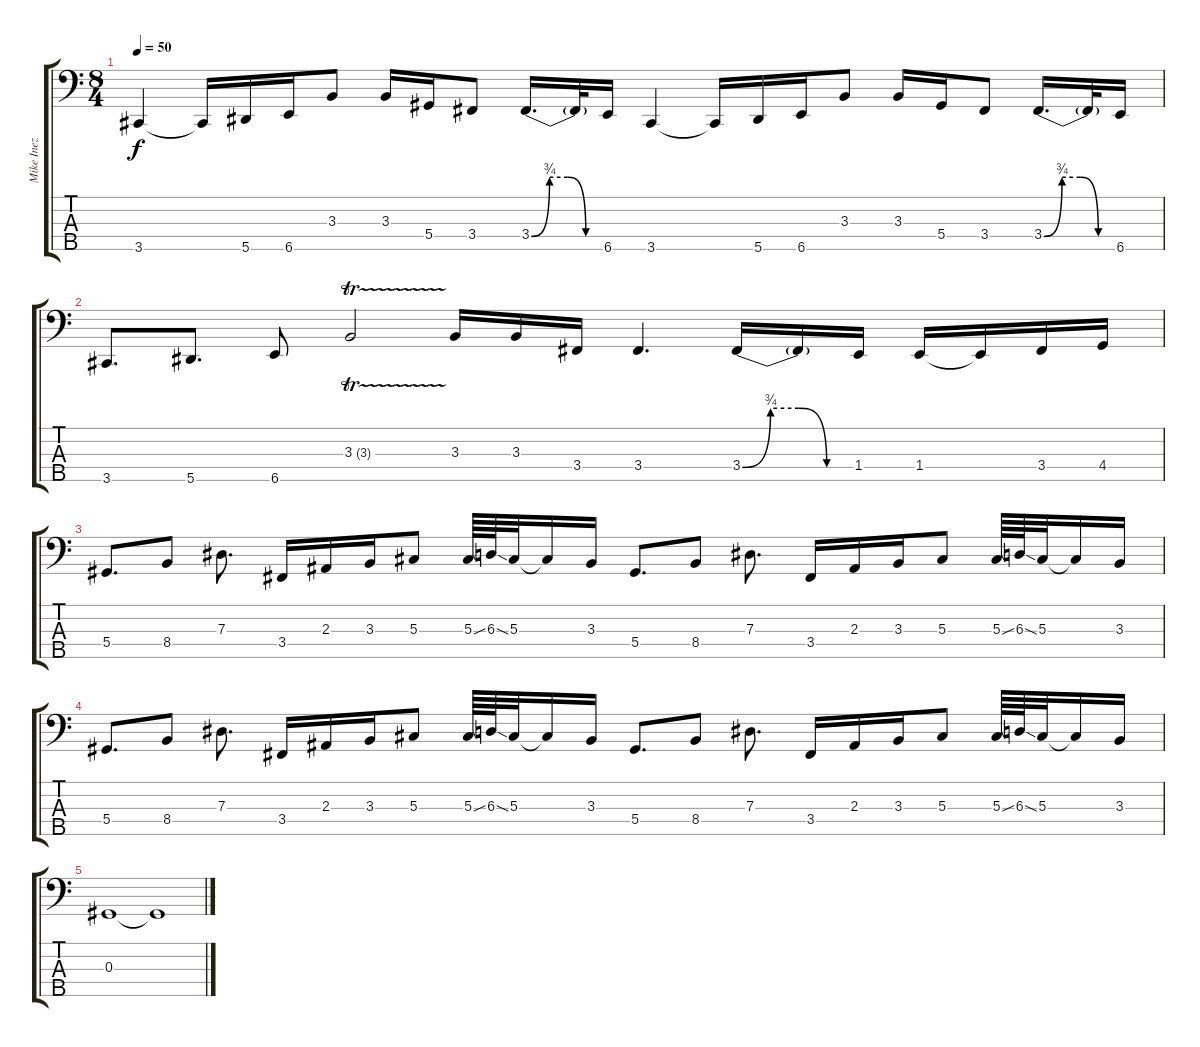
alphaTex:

\track ("Mike Inez Ac. Bass" "Mike Inez ") {instrument acousticbass}
\staff {score tabs}
\tuning (Gb2 Db2 Ab1 Eb1 Bb0) {hide}
\ts (8 4)
\tempo 50
\clef f4
\ks c
3.5.4{dy f} 3.5{t}.16 5.5.16 6.5.16 3.3.8 3.3.16 5.4.16 3.4.8 3.4{be (custom 0 0 15 3 30 3 45 0 60 0)}.16{d} 3.4{t}.32 6.5.16 3.5.4 3.5{t}.16 5.5.16 6.5.16 3.3.8 3.3.16 5.4.16 3.4.8 3.4{be (custom 0 0 15 3 30 3 45 0 60 0)}.16{d} 3.4{t}.32 6.5.16 |
3.5.8{d} 5.5.8{d} 6.5.8 3.3{tr (3 16)}.2 3.3.16 3.3.16 3.4.16 3.4.4{d} 3.4{be (custom 0 0 15 3 30 3 45 0 60 0)}.16 3.4{t}.16 1.4.16 1.4.16 1.4{t}.16 3.4.16 4.4.16 |
5.4.8{d} 8.4.8 7.3.8{d} 3.4.16 2.3.16 3.3.16 5.3.8 5.3{ss}.64 6.3{ss}.64 5.3.32 5.3{t}.16 3.3.16 5.4.8{d} 8.4.8 7.3.8{d} 3.4.16 2.3.16 3.3.16 5.3.8 5.3{ss}.64 6.3{ss}.64 5.3.32 5.3{t}.16 3.3.16 |
5.4.8{d} 8.4.8 7.3.8{d} 3.4.16 2.3.16 3.3.16 5.3.8 5.3{ss}.64 6.3{ss}.64 5.3.32 5.3{t}.16 3.3.16 5.4.8{d} 8.4.8 7.3.8{d} 3.4.16 2.3.16 3.3.16 5.3.8 5.3{ss}.64 6.3{ss}.64 5.3.32 5.3{t}.16 3.3.16 |
0.3.1 0.3{t}.1
